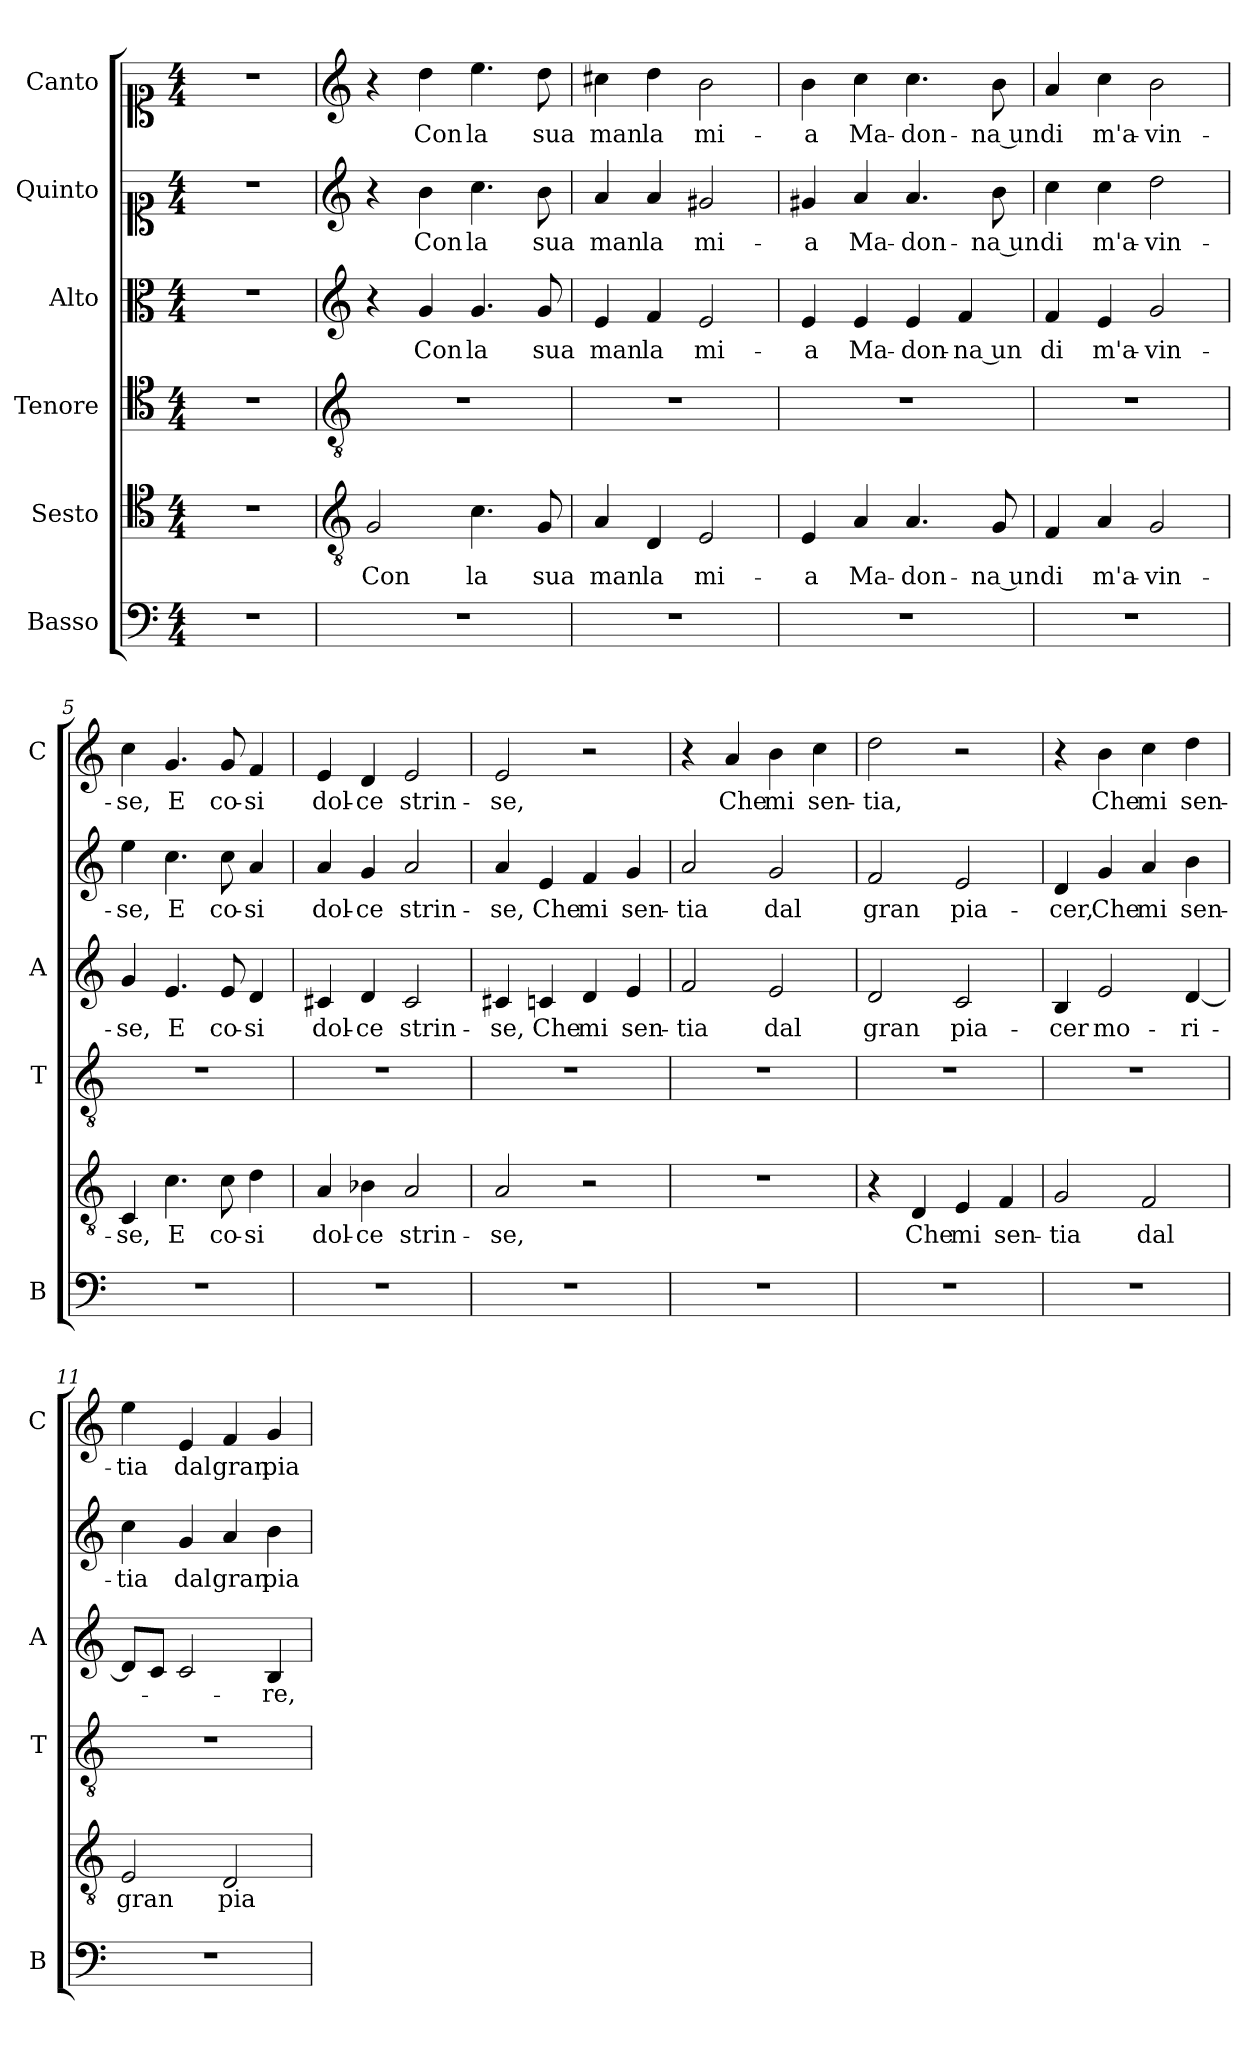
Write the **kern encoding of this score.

**kern	**kern	**text	**kern	**kern	**text	**kern	**text	**kern	**text
*part6	*part5	*part5	*part4	*part3	*part3	*part2	*part2	*part1	*part1
*staff6	*staff5	*staff5	*staff4	*staff3	*staff3	*staff2	*staff2	*staff1	*staff1
*I"Basso	*I"Sesto	*	*I"Tenore	*I"Alto	*	*I"Quinto	*	*I"Canto	*
*I'B	*	*	*I'T	*I'A	*	*	*	*I'C	*
*clefF4	*clefC4	*	*clefC4	*clefC3	*	*clefC1	*	*clefC1	*
*k[]	*k[]	*	*k[]	*k[]	*	*k[]	*	*k[]	*
*C:	*C:	*	*C:	*C:	*	*C:	*	*C:	*
*M4/4	*M4/4	*	*M4/4	*M4/4	*	*M4/4	*	*M4/4	*
=	=	=	=	=	=	=	=	=	=
1r	1r	.	1r	1r	.	1r	.	1r	.
=1	=1	=1	=1	=1	=1	=1	=1	=1	=1
*	*clefGv2	*	*clefGv2	*clefG2	*	*clefG2	*	*clefG2	*
!	!	!LO:LY:b	!	!	!	!	!	!	!
1r	2G/	Con	1r	4r	.	4r	.	4r	.
!	!	!	!	!	!LO:LY:b	!	!LO:LY:b	!	!LO:LY:b
.	.	.	.	4g/	Con	4b\	Con	4dd\	Con
!	!	!LO:LY:b	!	!	!LO:LY:b	!	!LO:LY:b	!	!LO:LY:b
.	4.c\	la	.	4.g/	la	4.cc\	la	4.ee\	la
!	!	!LO:LY:b	!	!	!LO:LY:b	!	!LO:LY:b	!	!LO:LY:b
.	8G/	sua	.	8g/	sua	8b\	sua	8dd\	sua
=2	=2	=2	=2	=2	=2	=2	=2	=2	=2
!	!	!LO:LY:b	!	!	!LO:LY:b	!	!LO:LY:b	!	!LO:LY:b
1r	4A/	man	1r	4e/	man	4a/	man	4cc#X\	man
!	!	!LO:LY:b	!	!	!LO:LY:b	!	!LO:LY:b	!	!LO:LY:b
.	4D/	la	.	4f/	la	4a/	la	4dd\	la
!	!	!LO:LY:b	!	!	!LO:LY:b	!	!LO:LY:b	!	!LO:LY:b
.	2E/	mi-	.	2e/	mi-	2g#X/	mi-	2b\	mi-
=3	=3	=3	=3	=3	=3	=3	=3	=3	=3
!	!	!LO:LY:b	!	!	!LO:LY:b	!	!LO:LY:b	!	!LO:LY:b
1r	4E/	-a	1r	4e/	-a	4g#X/	-a	4b\	-a
!	!	!LO:LY:b	!	!	!LO:LY:b	!	!LO:LY:b	!	!LO:LY:b
.	4A/	Ma-	.	4e/	Ma-	4a/	Ma-	4cc\	Ma-
!	!	!LO:LY:b	!	!	!LO:LY:b	!	!LO:LY:b	!	!LO:LY:b
.	4.A/	-don-	.	4e/	-don-	4.a/	-don-	4.cc\	-don-
!	!	!	!	!	!LO:LY:b	!	!	!	!
.	.	.	.	4f/	-na un	.	.	.	.
!	!	!LO:LY:b	!	!	!	!	!LO:LY:b	!	!LO:LY:b
.	8G/	-na un	.	.	.	8b\	-na un	8b\	-na un
=4	=4	=4	=4	=4	=4	=4	=4	=4	=4
!	!	!LO:LY:b	!	!	!LO:LY:b	!	!LO:LY:b	!	!LO:LY:b
1r	4F/	di	1r	4f/	di	4cc\	di	4a/	di
!	!	!LO:LY:b	!	!	!LO:LY:b	!	!LO:LY:b	!	!LO:LY:b
.	4A/	m'a-	.	4e/	m'a-	4cc\	m'a-	4cc\	m'a-
!	!	!LO:LY:b	!	!	!LO:LY:b	!	!LO:LY:b	!	!LO:LY:b
.	2G/	-vin-	.	2g/	-vin-	2dd\	-vin-	2b\	-vin-
=5	=5	=5	=5	=5	=5	=5	=5	=5	=5
!	!	!LO:LY:b	!	!	!LO:LY:b	!	!LO:LY:b	!	!LO:LY:b
1r	4C/	-se,	1r	4g/	-se,	4ee\	-se,	4cc\	-se,
!	!	!LO:LY:b	!	!	!LO:LY:b	!	!LO:LY:b	!	!LO:LY:b
.	4.c\	E	.	4.e/	E	4.cc\	E	4.g/	E
!	!	!LO:LY:b	!	!	!LO:LY:b	!	!LO:LY:b	!	!LO:LY:b
.	8c\	co-	.	8e/	co-	8cc\	co-	8g/	co-
!	!	!LO:LY:b	!	!	!LO:LY:b	!	!LO:LY:b	!	!LO:LY:b
.	4d\	-si	.	4d/	-si	4a/	-si	4f/	-si
=6	=6	=6	=6	=6	=6	=6	=6	=6	=6
!	!	!LO:LY:b	!	!	!LO:LY:b	!	!LO:LY:b	!	!LO:LY:b
1r	4A/	dol-	1r	4c#X/	dol-	4a/	dol-	4e/	dol-
!	!	!LO:LY:b	!	!	!LO:LY:b	!	!LO:LY:b	!	!LO:LY:b
.	4B-X\	-ce	.	4d/	-ce	4g/	-ce	4d/	-ce
!	!	!LO:LY:b	!	!	!LO:LY:b	!	!LO:LY:b	!	!LO:LY:b
.	2A/	strin-	.	2c#/	strin-	2a/	strin-	2e/	strin-
=7	=7	=7	=7	=7	=7	=7	=7	=7	=7
!	!	!LO:LY:b	!	!	!LO:LY:b	!	!LO:LY:b	!	!LO:LY:b
1r	2A/	-se,	1r	4c#X/	-se,	4a/	-se,	2e/	-se,
!	!	!	!	!	!LO:LY:b	!	!LO:LY:b	!	!
.	.	.	.	4cn/	Che	4e/	Che	.	.
!	!	!	!	!	!LO:LY:b	!	!LO:LY:b	!	!
.	2r	.	.	4d/	mi	4f/	mi	2r	.
!	!	!	!	!	!LO:LY:b	!	!LO:LY:b	!	!
.	.	.	.	4e/	sen-	4g/	sen-	.	.
!!LO:LB:g=z
=8	=8	=8	=8	=8	=8	=8	=8	=8	=8
!	!	!	!	!	!LO:LY:b	!	!LO:LY:b	!	!
1r	1r	.	1r	2f/	-tia	2a/	-tia	4r	.
!	!	!	!	!	!	!	!	!	!LO:LY:b
.	.	.	.	.	.	.	.	4a/	Che
!	!	!	!	!	!LO:LY:b	!	!LO:LY:b	!	!LO:LY:b
.	.	.	.	2e/	dal	2g/	dal	4b\	mi
!	!	!	!	!	!	!	!	!	!LO:LY:b
.	.	.	.	.	.	.	.	4cc\	sen-
=9	=9	=9	=9	=9	=9	=9	=9	=9	=9
!	!	!	!	!	!LO:LY:b	!	!LO:LY:b	!	!LO:LY:b
1r	4r	.	1r	2d/	gran	2f/	gran	2dd\	-tia,
!	!	!LO:LY:b	!	!	!	!	!	!	!
.	4D/	Che	.	.	.	.	.	.	.
!	!	!LO:LY:b	!	!	!LO:LY:b	!	!LO:LY:b	!	!
.	4E/	mi	.	2c/	pia-	2e/	pia-	2r	.
!	!	!LO:LY:b	!	!	!	!	!	!	!
.	4F/	sen-	.	.	.	.	.	.	.
=10	=10	=10	=10	=10	=10	=10	=10	=10	=10
!	!	!LO:LY:b	!	!	!LO:LY:b	!	!LO:LY:b	!	!
1r	2G/	-tia	1r	4B/	-cer	4d/	-cer,	4r	.
!	!	!	!	!	!LO:LY:b	!	!LO:LY:b	!	!LO:LY:b
.	.	.	.	2e/	mo-	4g/	Che	4b\	Che
!	!	!LO:LY:b	!	!	!	!	!LO:LY:b	!	!LO:LY:b
.	2F/	dal	.	.	.	4a/	mi	4cc\	mi
!	!	!	!	!	!LO:LY:b	!	!LO:LY:b	!	!LO:LY:b
.	.	.	.	[4d/	-ri-	4b\	sen-	4dd\	sen-
=11	=11	=11	=11	=11	=11	=11	=11	=11	=11
!	!	!LO:LY:b	!	!	!	!	!LO:LY:b	!	!LO:LY:b
1r	2E/	gran	1r	8d/L]	.	4cc\	-tia	4ee\	-tia
.	.	.	.	8c/J	.	.	.	.	.
!	!	!	!	!	!	!	!LO:LY:b	!	!LO:LY:b
.	.	.	.	2c/	.	4g/	dal	4e/	dal
!	!	!LO:LY:b	!	!	!	!	!LO:LY:b	!	!LO:LY:b
.	2D/	pia-	.	.	.	4a/	gran	4f/	gran
!	!	!	!	!	!LO:LY:b	!	!LO:LY:b	!	!LO:LY:b
.	.	.	.	4B/	-re,	4b\	pia-	4g/	pia-
=	=	=	=	=	=	=	=	=	=
*-	*-	*-	*-	*-	*-	*-	*-	*-	*-
